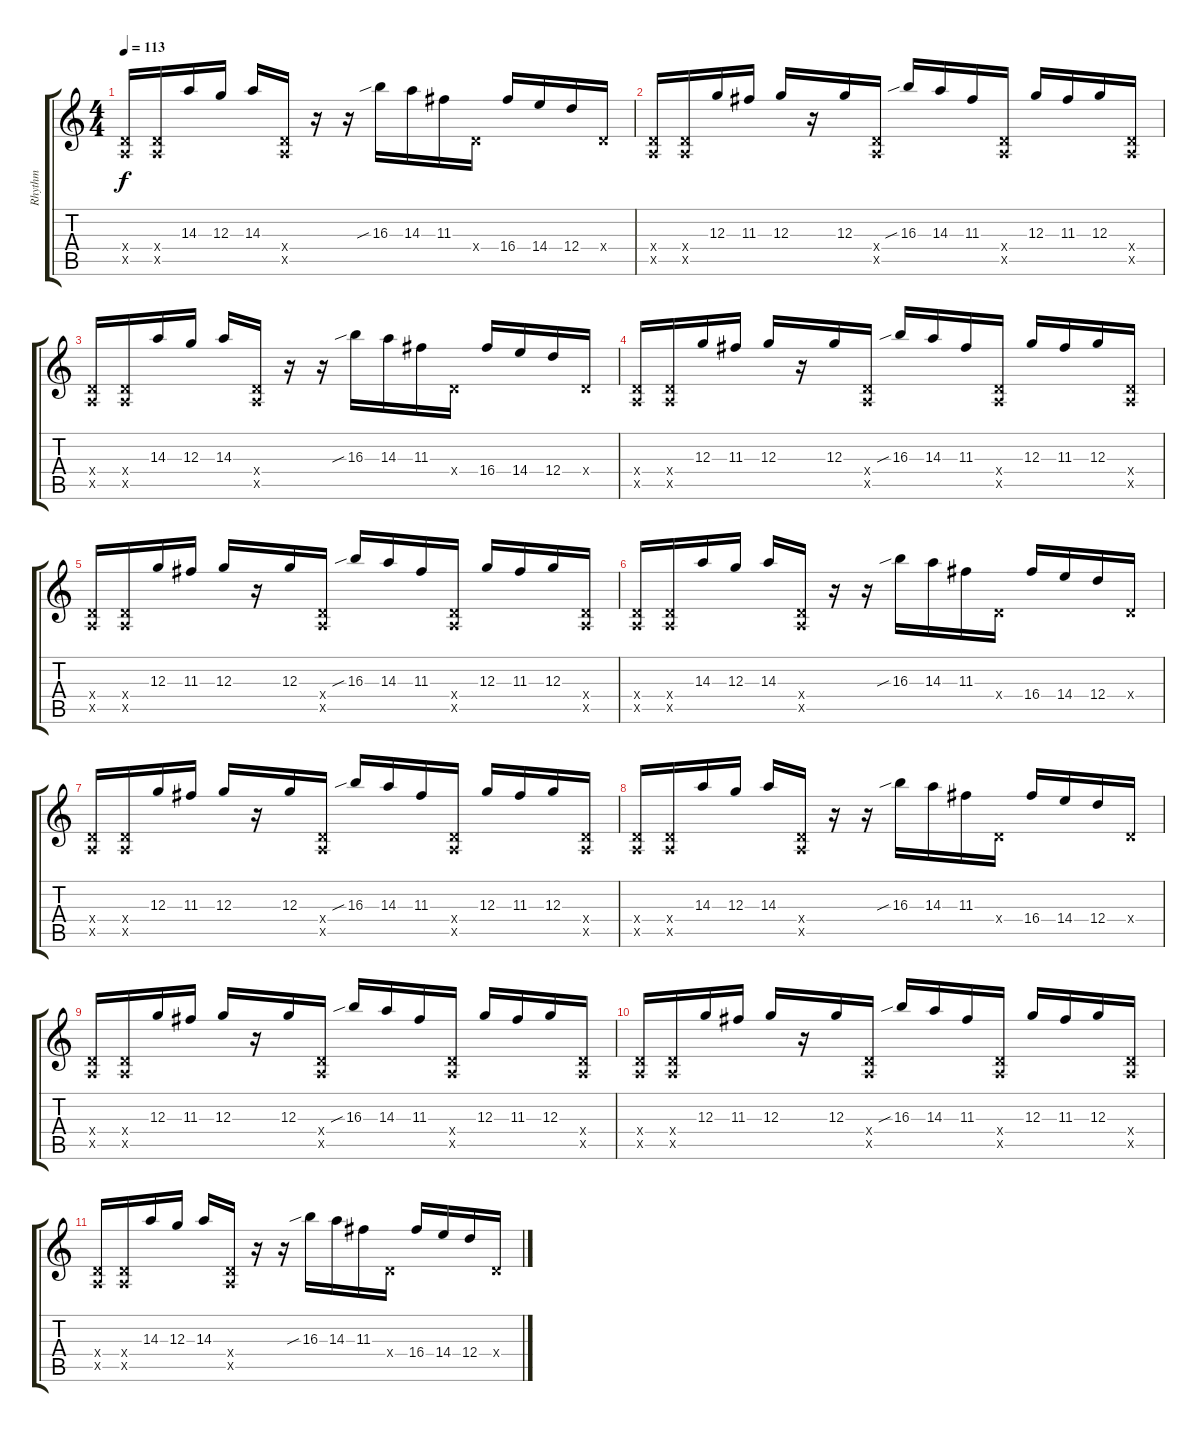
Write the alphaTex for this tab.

\track ("Rhythm" "Rhythm") {instrument overdrivenguitar}
\staff {score tabs}
\tuning (E4 B3 G3 D3 A2 E2) {hide}
\ts (4 4)
\tempo 113
\clef g2
\ks c
(0.4{x} 0.5{x}).16{dy f} (0.4{x} 0.5{x}).16 14.3.16 12.3.16 14.3.16 (0.4{x} 0.5{x}).16 r.16 r.16 16.3{sib}.16 14.3.16 11.3.16 0.4{x}.16 16.4.16 14.4.16 12.4.16 0.4{x}.16 |
(0.4{x} 0.5{x}).16{instrument overdrivenguitar} (0.4{x} 0.5{x}).16 12.3.16 11.3.16 12.3.16 r.16 12.3.16 (0.4{x} 0.5{x}).16 16.3{sib}.16 14.3.16 11.3.16 (0.4{x} 0.5{x}).16 12.3.16 11.3.16 12.3.16 (0.4{x} 0.5{x}).16 |
(0.4{x} 0.5{x}).16{volume 0} (0.4{x} 0.5{x}).16 14.3.16 12.3.16 14.3.16 (0.4{x} 0.5{x}).16 r.16 r.16 16.3{sib}.16 14.3.16 11.3.16 0.4{x}.16 16.4.16 14.4.16 12.4.16 0.4{x}.16 |
(0.4{x} 0.5{x}).16 (0.4{x} 0.5{x}).16 12.3.16 11.3.16 12.3.16 r.16 12.3.16 (0.4{x} 0.5{x}).16 16.3{sib}.16 14.3.16 11.3.16 (0.4{x} 0.5{x}).16 12.3.16 11.3.16 12.3.16 (0.4{x} 0.5{x}).16 |
(0.4{x} 0.5{x}).16 (0.4{x} 0.5{x}).16 12.3.16 11.3.16 12.3.16 r.16 12.3.16 (0.4{x} 0.5{x}).16 16.3{sib}.16 14.3.16 11.3.16 (0.4{x} 0.5{x}).16 12.3.16 11.3.16 12.3.16 (0.4{x} 0.5{x}).16 |
(0.4{x} 0.5{x}).16 (0.4{x} 0.5{x}).16 14.3.16 12.3.16 14.3.16 (0.4{x} 0.5{x}).16 r.16 r.16 16.3{sib}.16 14.3.16 11.3.16 0.4{x}.16 16.4.16 14.4.16 12.4.16 0.4{x}.16 |
(0.4{x} 0.5{x}).16 (0.4{x} 0.5{x}).16 12.3.16 11.3.16 12.3.16 r.16 12.3.16 (0.4{x} 0.5{x}).16 16.3{sib}.16 14.3.16 11.3.16 (0.4{x} 0.5{x}).16 12.3.16 11.3.16 12.3.16 (0.4{x} 0.5{x}).16 |
(0.4{x} 0.5{x}).16 (0.4{x} 0.5{x}).16 14.3.16 12.3.16 14.3.16 (0.4{x} 0.5{x}).16 r.16 r.16 16.3{sib}.16 14.3.16 11.3.16 0.4{x}.16 16.4.16 14.4.16 12.4.16 0.4{x}.16 |
(0.4{x} 0.5{x}).16 (0.4{x} 0.5{x}).16 12.3.16 11.3.16 12.3.16 r.16 12.3.16 (0.4{x} 0.5{x}).16 16.3{sib}.16 14.3.16 11.3.16 (0.4{x} 0.5{x}).16 12.3.16 11.3.16 12.3.16 (0.4{x} 0.5{x}).16 |
(0.4{x} 0.5{x}).16 (0.4{x} 0.5{x}).16 12.3.16 11.3.16 12.3.16 r.16 12.3.16 (0.4{x} 0.5{x}).16 16.3{sib}.16 14.3.16 11.3.16 (0.4{x} 0.5{x}).16 12.3.16 11.3.16 12.3.16 (0.4{x} 0.5{x}).16 |
(0.4{x} 0.5{x}).16 (0.4{x} 0.5{x}).16 14.3.16 12.3.16 14.3.16 (0.4{x} 0.5{x}).16 r.16 r.16 16.3{sib}.16 14.3.16 11.3.16 0.4{x}.16 16.4.16 14.4.16 12.4.16 0.4{x}.16
